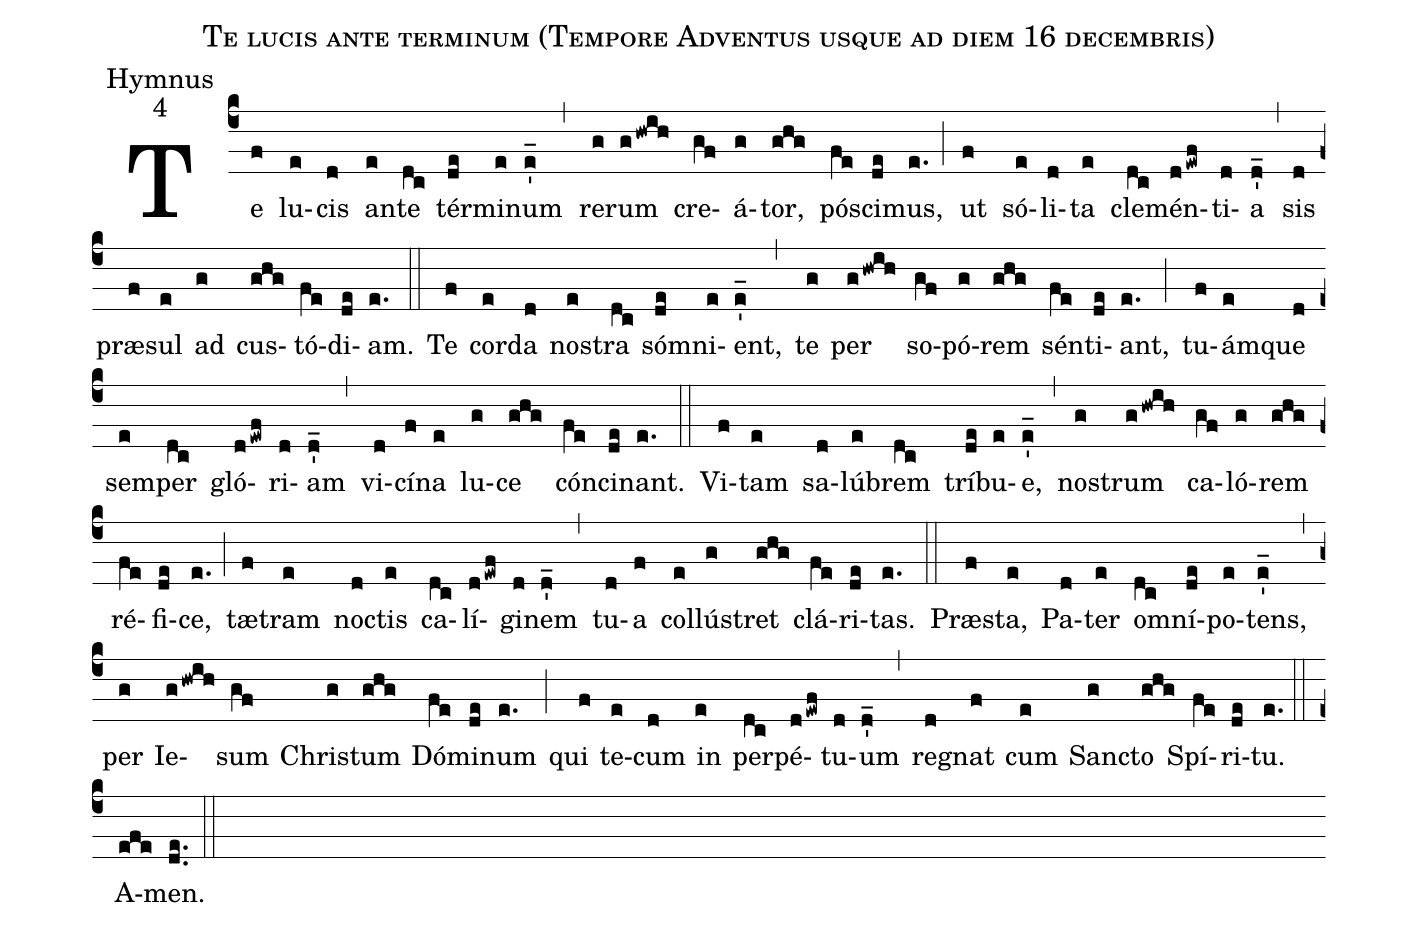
name:Te lucis ante terminum (Tempore Adventus usque ad diem 16 decembris);
office-part:Hymnus;
mode:4;
%%
(c4) Te(f) lu(e)cis(d) an(e)te(dc) tér(de)mi(e)num(e'_) (,) re(g)rum(ghwih) cre(gf)á(g)tor,(ghg) pós(fe)ci(de)mus,(e.) (;)
ut(f) só(e)li(d)ta(e) cle(dc)mén(dewf)ti(d)a(d'_) (,) sis(d) præ(f)sul(e) ad(g) cus(ghg)tó(fe)di(de)am.(e.) (::)
Te(f) cor(e)da(d) nos(e)tra(dc) sóm(de)ni(e)ent,(e'_) (,) te(g) per(ghwih) so(gf)pó(g)rem(ghg) sén(fe)ti(de)ant,(e.) (;)
tu(f)ám(e)que(d) sem(e)per(dc) gló(dewf)ri(d)am(d'_) (,) vi(d)cí(f)na(e) lu(g)ce(ghg) cón(fe)ci(de)nant.(e.) (::)

Vi(f)tam(e) sa(d)lú(e)brem(dc) trí(de)bu(e)e,(e'_) (,) nos(g)trum(ghwih) ca(gf)ló(g)rem(ghg) ré(fe)fi(de)ce,(e.) (;)
tæ(f)tram(e) noc(d)tis(e) ca(dc)lí(dewf)gi(d)nem(d'_) (,) tu(d)a(f) col(e)lús(g)tret(ghg) clá(fe)ri(de)tas.(e.) (::)

Præ(f)sta,(e) Pa(d)ter(e) om(dc)ní(de)po(e)tens,(e'_) (,) per(g) Ie(ghwih)sum(gf) Chris(g)tum(ghg) Dó(fe)mi(de)num(e.) (;)
qui(f) te(e)cum(d) in(e) per(dc)pé(dewf)tu(d)um(d'_) (,) re(d)gnat(f) cum(e) San(g)cto(ghg) Spí(fe)ri(de)tu.(e.) (::)

A(efe)men.(de..) (::)
